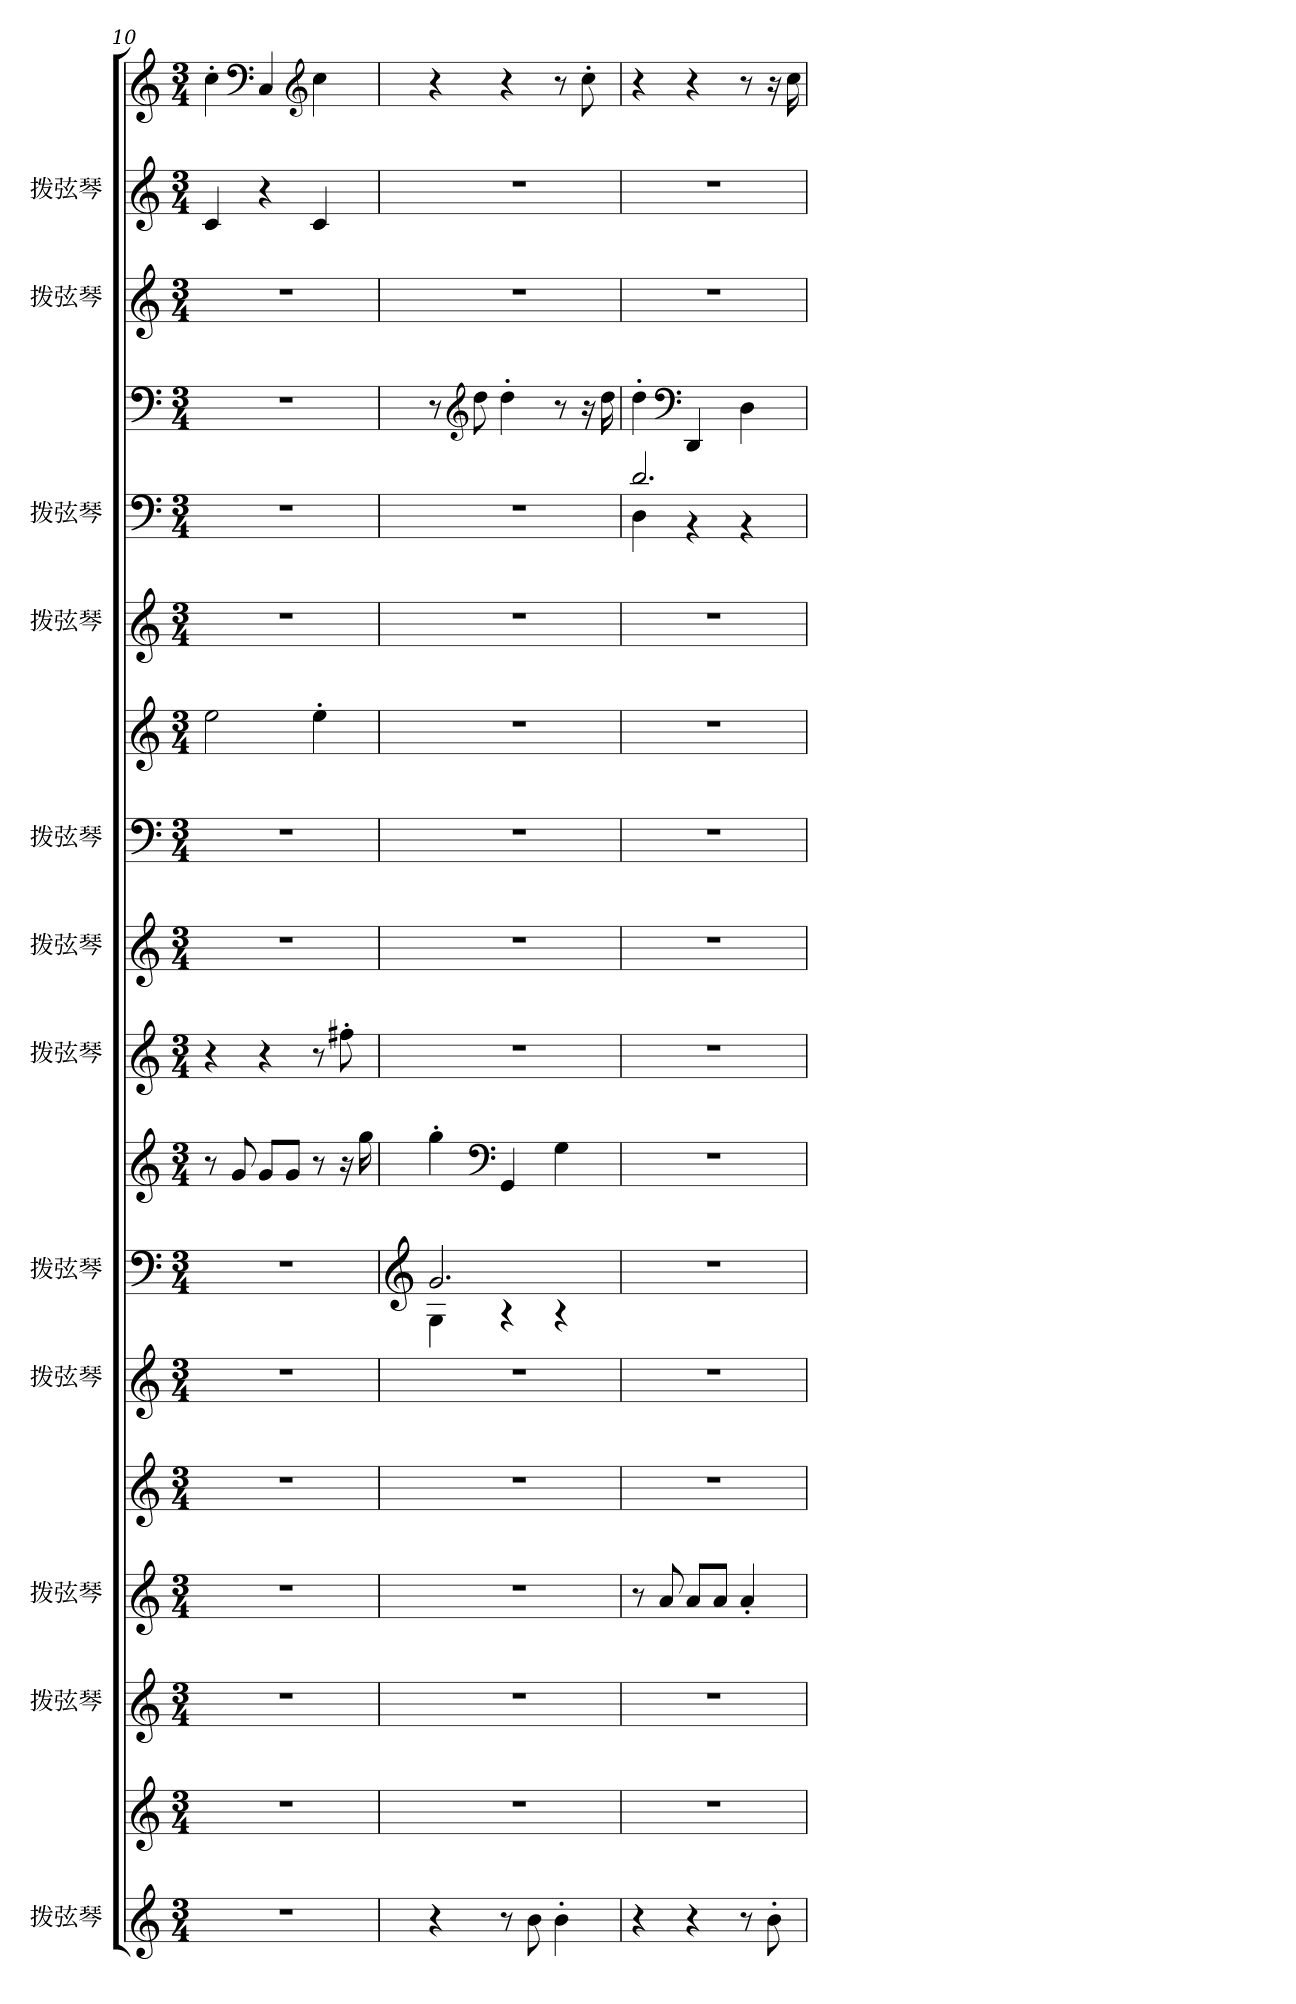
**kern	**kern	**kern	**kern	**kern	**kern	**kern	**kern	**kern	**kern	**kern	**kern	**kern	**kern	**kern	**kern	**kern	**kern
*part12	*part12	*part11	*part10	*part10	*part9	*part8	*part8	*part7	*part6	*part5	*part5	*part4	*part3	*part3	*part2	*part1	*part1
*staff18	*staff17	*staff16	*staff15	*staff14	*staff13	*staff12	*staff11	*staff10	*staff9	*staff8	*staff7	*staff6	*staff5	*staff4	*staff3	*staff2	*staff1
*I"拨弦琴	*	*I"拨弦琴	*I"拨弦琴	*	*I"拨弦琴	*I"拨弦琴	*	*I"拨弦琴	*I"拨弦琴	*I"拨弦琴	*	*I"拨弦琴	*I"拨弦琴	*	*I"拨弦琴	*I"拨弦琴	*
*clefG2	*clefG2	*clefG2	*clefG2	*clefG2	*clefG2	*clefF4	*clefG2	*clefG2	*clefG2	*clefF4	*clefG2	*clefG2	*clefF4	*clefF4	*clefG2	*clefG2	*clefG2
*k[]	*k[]	*k[]	*k[]	*k[]	*k[]	*k[]	*k[]	*k[]	*k[]	*k[]	*k[]	*k[]	*k[]	*k[]	*k[]	*k[]	*k[]
*M3/4	*M3/4	*M3/4	*M3/4	*M3/4	*M3/4	*M3/4	*M3/4	*M3/4	*M3/4	*M3/4	*M3/4	*M3/4	*M3/4	*M3/4	*M3/4	*M3/4	*M3/4
=10	=10	=10	=10	=10	=10	=10	=10	=10	=10	=10	=10	=10	=10	=10	=10	=10	=10
2.r	2.r	2.r	2.r	2.r	2.r	2.r	8r	4r	2.r	2.r	2ee\	2.r	2.r	2.r	2.r	4c/	4cc'\
.	.	.	.	.	.	.	8g/	.	.	.	.	.	.	.	.	.	.
*	*	*	*	*	*	*	*	*	*	*	*	*	*	*	*	*	*clefF4
.	.	.	.	.	.	.	8g/L	4r	.	.	.	.	.	.	.	4r	4C/
.	.	.	.	.	.	.	8g/J	.	.	.	.	.	.	.	.	.	.
*	*	*	*	*	*	*	*	*	*	*	*	*	*	*	*	*	*clefG2
.	.	.	.	.	.	.	8r	8r	.	.	4ee'\	.	.	.	.	4c/	4cc\
.	.	.	.	.	.	.	16r	8ff#X'\	.	.	.	.	.	.	.	.	.
.	.	.	.	.	.	.	16gg\	.	.	.	.	.	.	.	.	.	.
=11	=11	=11	=11	=11	=11	=11	=11	=11	=11	=11	=11	=11	=11	=11	=11	=11	=11
*	*	*	*	*	*	*clefG2	*	*	*	*	*	*	*	*	*	*	*
*	*	*	*	*	*	*^	*	*	*	*	*	*	*	*	*	*	*
4r	2.r	2.r	2.r	2.r	2.r	2.g/	4G\	4gg'\	2.r	2.r	2.r	2.r	2.r	2.r	8r	2.r	2.r	4r
*	*	*	*	*	*	*	*	*	*	*	*	*	*	*	*clefG2	*	*	*
.	.	.	.	.	.	.	.	.	.	.	.	.	.	.	8dd\	.	.	.
*	*	*	*	*	*	*	*	*clefF4	*	*	*	*	*	*	*	*	*	*
8r	.	.	.	.	.	.	4r	4GG/	.	.	.	.	.	.	4dd'\	.	.	4r
8b\	.	.	.	.	.	.	.	.	.	.	.	.	.	.	.	.	.	.
4b'\	.	.	.	.	.	.	4r	4G\	.	.	.	.	.	.	8r	.	.	8r
.	.	.	.	.	.	.	.	.	.	.	.	.	.	.	16r	.	.	8cc'\
.	.	.	.	.	.	.	.	.	.	.	.	.	.	.	16dd\	.	.	.
*	*	*	*	*	*	*v	*v	*	*	*	*	*	*	*	*	*	*	*
!!LO:PB:g=z
=12	=12	=12	=12	=12	=12	=12	=12	=12	=12	=12	=12	=12	=12	=12	=12	=12	=12
*	*	*	*	*	*	*	*	*	*	*	*	*	*^	*	*	*	*
4r	2.r	2.r	8r	2.r	2.r	2.r	2.r	2.r	2.r	2.r	2.r	2.r	2.d/	4D\	4dd'\	2.r	2.r	4r
.	.	.	8a/	.	.	.	.	.	.	.	.	.	.	.	.	.	.	.
*	*	*	*	*	*	*	*	*	*	*	*	*	*	*	*clefF4	*	*	*
4r	.	.	8a/L	.	.	.	.	.	.	.	.	.	.	4r	4DD/	.	.	4r
.	.	.	8a/J	.	.	.	.	.	.	.	.	.	.	.	.	.	.	.
8r	.	.	4a'/	.	.	.	.	.	.	.	.	.	.	4r	4D\	.	.	8r
8b'\	.	.	.	.	.	.	.	.	.	.	.	.	.	.	.	.	.	16r
.	.	.	.	.	.	.	.	.	.	.	.	.	.	.	.	.	.	16cc\
*	*	*	*	*	*	*	*	*	*	*	*	*	*v	*v	*	*	*	*
=	=	=	=	=	=	=	=	=	=	=	=	=	=	=	=	=	=
*-	*-	*-	*-	*-	*-	*-	*-	*-	*-	*-	*-	*-	*-	*-	*-	*-	*-
